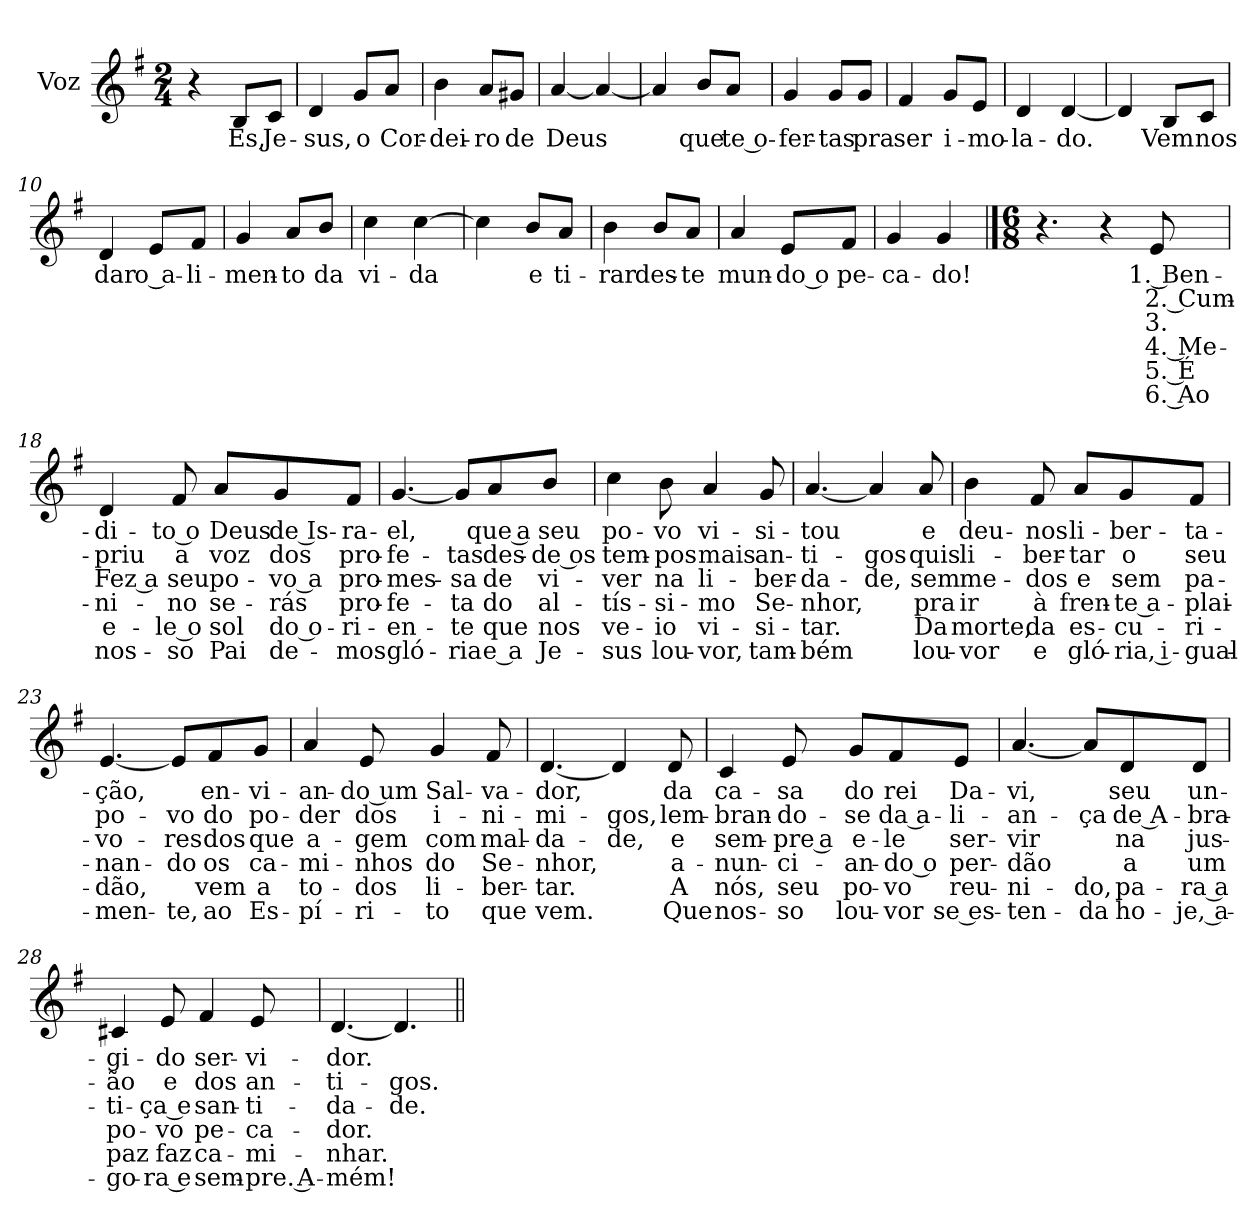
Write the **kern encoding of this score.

**kern	**text	**text	**text	**text	**text	**text
*part1	*part1	*part1	*part1	*part1	*part1	*part1
*staff1	*staff1	*staff1	*staff1	*staff1	*staff1	*staff1
*I"Voz	*	*	*	*	*	*
*I'Vo.	*	*	*	*	*	*
*clefG2	*	*	*	*	*	*
*k[f#]	*	*	*	*	*	*
*M2/4	*	*	*	*	*	*
*MM80	*	*	*	*	*	*
=1	=1	=1	=1	=1	=1	=1
4r	.	.	.	.	.	.
!	!LO:LY:b	!	!	!	!	!
8B/L	És,	.	.	.	.	.
!	!LO:LY:b	!	!	!	!	!
8c/J	Je-	.	.	.	.	.
=2	=2	=2	=2	=2	=2	=2
!	!LO:LY:b	!	!	!	!	!
4d/	-sus,	.	.	.	.	.
!	!LO:LY:b	!	!	!	!	!
8g/L	o	.	.	.	.	.
!	!LO:LY:b	!	!	!	!	!
8a/J	Cor-	.	.	.	.	.
=3	=3	=3	=3	=3	=3	=3
!	!LO:LY:b	!	!	!	!	!
4b\	-dei-	.	.	.	.	.
!	!LO:LY:b	!	!	!	!	!
8a/L	-ro	.	.	.	.	.
!	!LO:LY:b	!	!	!	!	!
8g#X/J	de	.	.	.	.	.
=4	=4	=4	=4	=4	=4	=4
!	!LO:LY:b	!	!	!	!	!
[4a/	Deus	.	.	.	.	.
4a/_	.	.	.	.	.	.
=5	=5	=5	=5	=5	=5	=5
4a/]	.	.	.	.	.	.
!	!LO:LY:b	!	!	!	!	!
8b/L	que	.	.	.	.	.
!	!LO:LY:b	!	!	!	!	!
8a/J	te o-	.	.	.	.	.
=6	=6	=6	=6	=6	=6	=6
!	!LO:LY:b	!	!	!	!	!
4g/	-fer-	.	.	.	.	.
!	!LO:LY:b	!	!	!	!	!
8g/L	-tas	.	.	.	.	.
!	!LO:LY:b	!	!	!	!	!
8g/J	pra	.	.	.	.	.
=7	=7	=7	=7	=7	=7	=7
!	!LO:LY:b	!	!	!	!	!
4f#/	ser	.	.	.	.	.
!	!LO:LY:b	!	!	!	!	!
8g/L	i-	.	.	.	.	.
!	!LO:LY:b	!	!	!	!	!
8e/J	-mo-	.	.	.	.	.
=8	=8	=8	=8	=8	=8	=8
!	!LO:LY:b	!	!	!	!	!
4d/	-la-	.	.	.	.	.
!	!LO:LY:b	!	!	!	!	!
[4d/	-do.	.	.	.	.	.
=9	=9	=9	=9	=9	=9	=9
4d/]	.	.	.	.	.	.
!	!LO:LY:b	!	!	!	!	!
8B/L	Vem	.	.	.	.	.
!	!LO:LY:b	!	!	!	!	!
8c/J	nos	.	.	.	.	.
!!LO:LB:g=z
=10	=10	=10	=10	=10	=10	=10
!	!LO:LY:b	!	!	!	!	!
4d/	dar	.	.	.	.	.
!	!LO:LY:b	!	!	!	!	!
8e/L	o a-	.	.	.	.	.
!	!LO:LY:b	!	!	!	!	!
8f#/J	-li-	.	.	.	.	.
=11	=11	=11	=11	=11	=11	=11
!	!LO:LY:b	!	!	!	!	!
4g/	-men-	.	.	.	.	.
!	!LO:LY:b	!	!	!	!	!
8a/L	-to	.	.	.	.	.
!	!LO:LY:b	!	!	!	!	!
8b/J	da	.	.	.	.	.
=12	=12	=12	=12	=12	=12	=12
!	!LO:LY:b	!	!	!	!	!
4cc\	vi-	.	.	.	.	.
!	!LO:LY:b	!	!	!	!	!
[4cc\	-da	.	.	.	.	.
=13	=13	=13	=13	=13	=13	=13
4cc\]	.	.	.	.	.	.
!	!LO:LY:b	!	!	!	!	!
8b/L	e	.	.	.	.	.
!	!LO:LY:b	!	!	!	!	!
8a/J	ti-	.	.	.	.	.
=14	=14	=14	=14	=14	=14	=14
!	!LO:LY:b	!	!	!	!	!
4b\	-rar	.	.	.	.	.
!	!LO:LY:b	!	!	!	!	!
8b/L	des-	.	.	.	.	.
!	!LO:LY:b	!	!	!	!	!
8a/J	-te	.	.	.	.	.
=15	=15	=15	=15	=15	=15	=15
!	!LO:LY:b	!	!	!	!	!
4a/	mun-	.	.	.	.	.
!	!LO:LY:b	!	!	!	!	!
8e/L	-do o	.	.	.	.	.
!	!LO:LY:b	!	!	!	!	!
8f#/J	pe-	.	.	.	.	.
=16	=16	=16	=16	=16	=16	=16
!	!LO:LY:b	!	!	!	!	!
4g/	-ca-	.	.	.	.	.
!	!LO:LY:b	!	!	!	!	!
4g/	-do!	.	.	.	.	.
!!LO:LB:g=z
==17	==17	==17	==17	==17	==17	==17
*M6/8	*	*	*	*	*	*
4.r	.	.	.	.	.	.
4r	.	.	.	.	.	.
!	!LO:LY:b	!LO:LY:b	!LO:LY:b	!LO:LY:b	!LO:LY:b	!LO:LY:b
8e/	1. Ben-	2. Cum-	3.	4. Me-	5. É	6. Ao
=18	=18	=18	=18	=18	=18	=18
!	!LO:LY:b	!LO:LY:b	!LO:LY:b	!LO:LY:b	!LO:LY:b	!LO:LY:b
4d/	-di-	-priu	Fez a	-ni-	e-	nos-
!	!LO:LY:b	!LO:LY:b	!LO:LY:b	!LO:LY:b	!LO:LY:b	!LO:LY:b
8f#/	-to o	a	seu	-no	-le o	-so
!	!LO:LY:b	!LO:LY:b	!LO:LY:b	!LO:LY:b	!LO:LY:b	!LO:LY:b
8a/L	Deus	voz	po-	se-	sol	Pai
!	!LO:LY:b	!LO:LY:b	!LO:LY:b	!LO:LY:b	!LO:LY:b	!LO:LY:b
8g/	de Is-	dos	-vo a	-rás	do o-	de-
!	!LO:LY:b	!LO:LY:b	!LO:LY:b	!LO:LY:b	!LO:LY:b	!LO:LY:b
8f#/J	-ra-	pro-	pro-	pro-	-ri-	-mos
=19	=19	=19	=19	=19	=19	=19
!	!LO:LY:b	!LO:LY:b	!LO:LY:b	!LO:LY:b	!LO:LY:b	!LO:LY:b
[4.g/	-el,	-fe-	-mes-	-fe-	-en-	gló-
!	!	!LO:LY:b	!LO:LY:b	!LO:LY:b	!LO:LY:b	!LO:LY:b
8g/L]	.	tas	-sa	-ta	-te	-ria
!	!LO:LY:b	!LO:LY:b	!LO:LY:b	!LO:LY:b	!LO:LY:b	!LO:LY:b
8a/	que a	des-	de	do	que	e a
!	!LO:LY:b	!LO:LY:b	!LO:LY:b	!LO:LY:b	!LO:LY:b	!LO:LY:b
8b/J	seu	-de os	vi-	al-	nos	Je-
=20	=20	=20	=20	=20	=20	=20
!	!LO:LY:b	!LO:LY:b	!LO:LY:b	!LO:LY:b	!LO:LY:b	!LO:LY:b
4cc\	po-	tem-	-ver	-tís-	ve-	-sus
!	!LO:LY:b	!LO:LY:b	!LO:LY:b	!LO:LY:b	!LO:LY:b	!LO:LY:b
8b\	-vo	-pos	na	-si-	-io	lou-
!	!LO:LY:b	!LO:LY:b	!LO:LY:b	!LO:LY:b	!LO:LY:b	!LO:LY:b
4a/	vi-	mais	li-	-mo	vi-	-vor,
!	!LO:LY:b	!LO:LY:b	!LO:LY:b	!LO:LY:b	!LO:LY:b	!LO:LY:b
8g/	-si-	an-	-ber-	Se-	-si-	tam-
=21	=21	=21	=21	=21	=21	=21
!	!LO:LY:b	!LO:LY:b	!LO:LY:b	!LO:LY:b	!LO:LY:b	!LO:LY:b
[4.a/	-tou	-ti-	-da-	-nhor,	-tar.	-bém
!	!	!LO:LY:b	!LO:LY:b	!	!	!
4a/]	.	-gos	-de,	.	.	.
!	!LO:LY:b	!LO:LY:b	!LO:LY:b	!LO:LY:b	!LO:LY:b	!LO:LY:b
8a/	e	quis	sem	pra	Da	lou-
!!LO:LB:g=z
=22	=22	=22	=22	=22	=22	=22
!	!LO:LY:b	!LO:LY:b	!LO:LY:b	!LO:LY:b	!LO:LY:b	!LO:LY:b
4b\	deu-	li-	me-	ir	morte,	-vor
!	!LO:LY:b	!LO:LY:b	!LO:LY:b	!LO:LY:b	!LO:LY:b	!LO:LY:b
8f#/	-nos	-ber-	-dos	à	da	e
!	!LO:LY:b	!LO:LY:b	!LO:LY:b	!LO:LY:b	!LO:LY:b	!LO:LY:b
8a/L	li-	-tar	e	fren-	es-	gló-
!	!LO:LY:b	!LO:LY:b	!LO:LY:b	!LO:LY:b	!LO:LY:b	!LO:LY:b
8g/	-ber-	o	sem	-te a-	-cu-	-ria, i-
!	!LO:LY:b	!LO:LY:b	!LO:LY:b	!LO:LY:b	!LO:LY:b	!LO:LY:b
8f#/J	-ta-	seu	pa-	-plai-	-ri-	-gual-
=23	=23	=23	=23	=23	=23	=23
!	!LO:LY:b	!LO:LY:b	!LO:LY:b	!LO:LY:b	!LO:LY:b	!LO:LY:b
[4.e/	-ção,	po-	-vo-	-nan-	-dão,	-men-
!	!	!LO:LY:b	!LO:LY:b	!LO:LY:b	!	!LO:LY:b
8e/L]	.	-vo	-res	-do	.	-te,
!	!LO:LY:b	!LO:LY:b	!LO:LY:b	!LO:LY:b	!LO:LY:b	!LO:LY:b
8f#/	en-	do	dos	os	vem	ao
!	!LO:LY:b	!LO:LY:b	!LO:LY:b	!LO:LY:b	!LO:LY:b	!LO:LY:b
8g/J	-vi-	po-	que	ca-	a	Es-
=24	=24	=24	=24	=24	=24	=24
!	!LO:LY:b	!LO:LY:b	!LO:LY:b	!LO:LY:b	!LO:LY:b	!LO:LY:b
4a/	-an-	-der	a-	-mi-	to-	-pí-
!	!LO:LY:b	!LO:LY:b	!LO:LY:b	!LO:LY:b	!LO:LY:b	!LO:LY:b
8e/	-do um	dos	-gem	-nhos	-dos	-ri-
!	!LO:LY:b	!LO:LY:b	!LO:LY:b	!LO:LY:b	!LO:LY:b	!LO:LY:b
4g/	Sal-	i-	com	do	li-	-to
!	!LO:LY:b	!LO:LY:b	!LO:LY:b	!LO:LY:b	!LO:LY:b	!LO:LY:b
8f#/	-va-	-ni-	mal-	Se-	-ber-	que
=25	=25	=25	=25	=25	=25	=25
!	!LO:LY:b	!LO:LY:b	!LO:LY:b	!LO:LY:b	!LO:LY:b	!LO:LY:b
[4.d/	-dor,	-mi-	-da-	-nhor,	-tar.	vem.
!	!	!LO:LY:b	!LO:LY:b	!	!	!
4d/]	.	-gos,	-de,	.	.	.
!	!LO:LY:b	!LO:LY:b	!LO:LY:b	!LO:LY:b	!LO:LY:b	!LO:LY:b
8d/	da	lem-	e	a-	A	Que
!!LO:LB:g=z
=26	=26	=26	=26	=26	=26	=26
!	!LO:LY:b	!LO:LY:b	!LO:LY:b	!LO:LY:b	!LO:LY:b	!LO:LY:b
4c/	ca-	-bran-	sem-	-nun-	nós,	nos-
!	!LO:LY:b	!LO:LY:b	!LO:LY:b	!LO:LY:b	!LO:LY:b	!LO:LY:b
8e/	-sa	-do-	-pre a	-ci-	seu	-so
!	!LO:LY:b	!LO:LY:b	!LO:LY:b	!LO:LY:b	!LO:LY:b	!LO:LY:b
8g/L	do	-se	e-	-an-	po-	lou-
!	!LO:LY:b	!LO:LY:b	!LO:LY:b	!LO:LY:b	!LO:LY:b	!LO:LY:b
8f#/	rei	da a-	-le	-do o	-vo	-vor
!	!LO:LY:b	!LO:LY:b	!LO:LY:b	!LO:LY:b	!LO:LY:b	!LO:LY:b
8e/J	Da-	-li-	ser-	per-	reu-	se es-
=27	=27	=27	=27	=27	=27	=27
!	!LO:LY:b	!LO:LY:b	!LO:LY:b	!LO:LY:b	!LO:LY:b	!LO:LY:b
[4.a/	-vi,	-an-	-vir	-dão	-ni-	-ten-
!	!	!LO:LY:b	!	!	!LO:LY:b	!LO:LY:b
8a/L]	.	-ça	.	.	-do,	-da
!	!LO:LY:b	!LO:LY:b	!LO:LY:b	!LO:LY:b	!LO:LY:b	!LO:LY:b
8d/	seu	de A-	na	a	pa-	ho-
!	!LO:LY:b	!LO:LY:b	!LO:LY:b	!LO:LY:b	!LO:LY:b	!LO:LY:b
8d/J	un-	-bra-	jus-	um	-ra a	-je, a-
=28	=28	=28	=28	=28	=28	=28
!	!LO:LY:b	!LO:LY:b	!LO:LY:b	!LO:LY:b	!LO:LY:b	!LO:LY:b
4c#X/	-gi-	-ão	-ti-	po-	paz	-go-
!	!LO:LY:b	!LO:LY:b	!LO:LY:b	!LO:LY:b	!LO:LY:b	!LO:LY:b
8e/	-do	e	-ça e	-vo	faz	-ra e
!	!LO:LY:b	!LO:LY:b	!LO:LY:b	!LO:LY:b	!LO:LY:b	!LO:LY:b
4f#/	ser-	dos	san-	pe-	ca-	sem-
!	!LO:LY:b	!LO:LY:b	!LO:LY:b	!LO:LY:b	!LO:LY:b	!LO:LY:b
8e/	-vi-	an-	-ti-	-ca-	-mi-	-pre. A-
=29	=29	=29	=29	=29	=29	=29
!	!LO:LY:b	!LO:LY:b	!LO:LY:b	!LO:LY:b	!LO:LY:b	!LO:LY:b
[4.d/	-dor.	-ti-	-da-	-dor.	-nhar.	-mém!
!	!	!LO:LY:b	!LO:LY:b	!	!	!
4.d/]	.	-gos.	-de.	.	.	.
=||	=||	=||	=||	=||	=||	=||
*-	*-	*-	*-	*-	*-	*-
